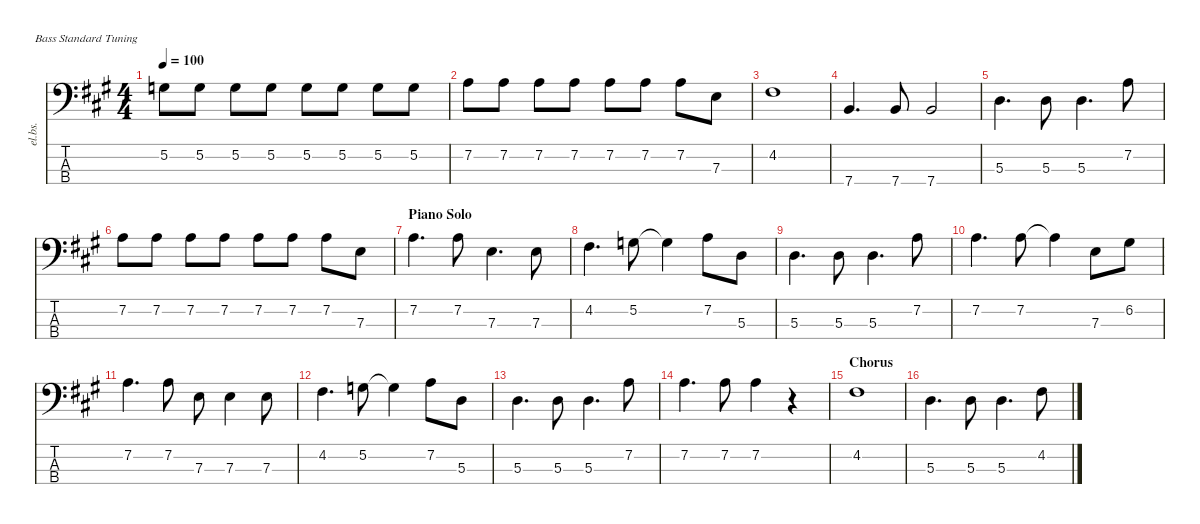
\defaultSystemsLayout 4
\hideDynamics
\bracketExtendMode nobrackets
\otherSystemsTrackNameOrientation horizontal
\track ("Bass" "el.bs.") {instrument electricbasspick}
\staff {score tabs}
\tuning (G2 D2 A1 E1)
\ts (4 4)
\tempo 100
\clef f4
\ks a
5.2{acc forcenatural}.8{dy f beam Down} 5.2{acc forcenatural}.8{beam Down} 5.2{acc forcenatural}.8{beam Down} 5.2{acc forcenatural}.8{beam Down} 5.2{acc forcenatural}.8{beam Down} 5.2{acc forcenatural}.8{beam Down} 5.2{acc forcenatural}.8{beam Down} 5.2{acc forcenatural}.8{beam Down} |
7.2{acc forcenatural}.8{beam Down} 7.2{acc forcenatural}.8{beam Down} 7.2{acc forcenatural}.8{beam Down} 7.2{acc forcenatural}.8{beam Down} 7.2{acc forcenatural}.8{beam Down} 7.2{acc forcenatural}.8{beam Down} 7.2{acc forcenatural}.8{beam Down} 7.3{acc forcenatural}.8{beam Down} |
4.2{acc #}.1{beam Down} |
7.4{acc forcenatural}.4{d beam Up} 7.4{acc forcenatural}.8{beam Up} 7.4{acc forcenatural}.2{beam Up} |
5.3{acc forcenatural}.4{d beam Down} 5.3{acc forcenatural}.8{beam Down} 5.3{acc forcenatural}.4{d beam Down} 7.2{acc forcenatural}.8{beam Down} |
7.2{acc forcenatural}.8{beam Down} 7.2{acc forcenatural}.8{beam Down} 7.2{acc forcenatural}.8{beam Down} 7.2{acc forcenatural}.8{beam Down} 7.2{acc forcenatural}.8{beam Down} 7.2{acc forcenatural}.8{beam Down} 7.2{acc forcenatural}.8{beam Down} 7.3{acc forcenatural}.8{beam Down} |
\section ("" "Piano Solo")
7.2{acc forcenatural}.4{d beam Down} 7.2{acc forcenatural}.8{beam Down} 7.3{acc forcenatural}.4{d beam Down} 7.3{acc forcenatural}.8{beam Down} |
4.2{acc #}.4{d beam Down} 5.2{acc forcenatural}.8{beam Down} 5.2{t acc forcenatural}.4{beam Down} 7.2{acc forcenatural}.8{beam Down} 5.3{acc forcenatural}.8{beam Down} |
5.3{acc forcenatural}.4{d beam Down} 5.3{acc forcenatural}.8{beam Down} 5.3{acc forcenatural}.4{d beam Down} 7.2{acc forcenatural}.8{beam Down} |
7.2{acc forcenatural}.4{d beam Down} 7.2{acc forcenatural}.8{beam Down} 7.2{t acc forcenatural}.4{beam Down} 7.3{acc forcenatural}.8{beam Down} 6.2{acc #}.8{beam Down} |
7.2{acc forcenatural}.4{d beam Down} 7.2{acc forcenatural}.8{beam Down} 7.3{acc forcenatural}.8{beam Down} 7.3{acc forcenatural}.4{beam Down} 7.3{acc forcenatural}.8{beam Down} |
4.2{acc #}.4{d beam Down} 5.2{acc forcenatural}.8{beam Down} 5.2{t acc forcenatural}.4{beam Down} 7.2{acc forcenatural}.8{beam Down} 5.3{acc forcenatural}.8{beam Down} |
5.3{acc forcenatural}.4{d beam Down} 5.3{acc forcenatural}.8{beam Down} 5.3{acc forcenatural}.4{d beam Down} 7.2{acc forcenatural}.8{beam Down} |
7.2{acc forcenatural}.4{d beam Down} 7.2{acc forcenatural}.8{beam Down} 7.2{acc forcenatural}.4{beam Down} r.4{beam Down} |
\section ("" "Chorus")
4.2{acc #}.1{beam Down} |
5.3{acc forcenatural}.4{d beam Down} 5.3{acc forcenatural}.8{beam Down} 5.3{acc forcenatural}.4{d beam Down} 4.2{acc #}.8{beam Down}
